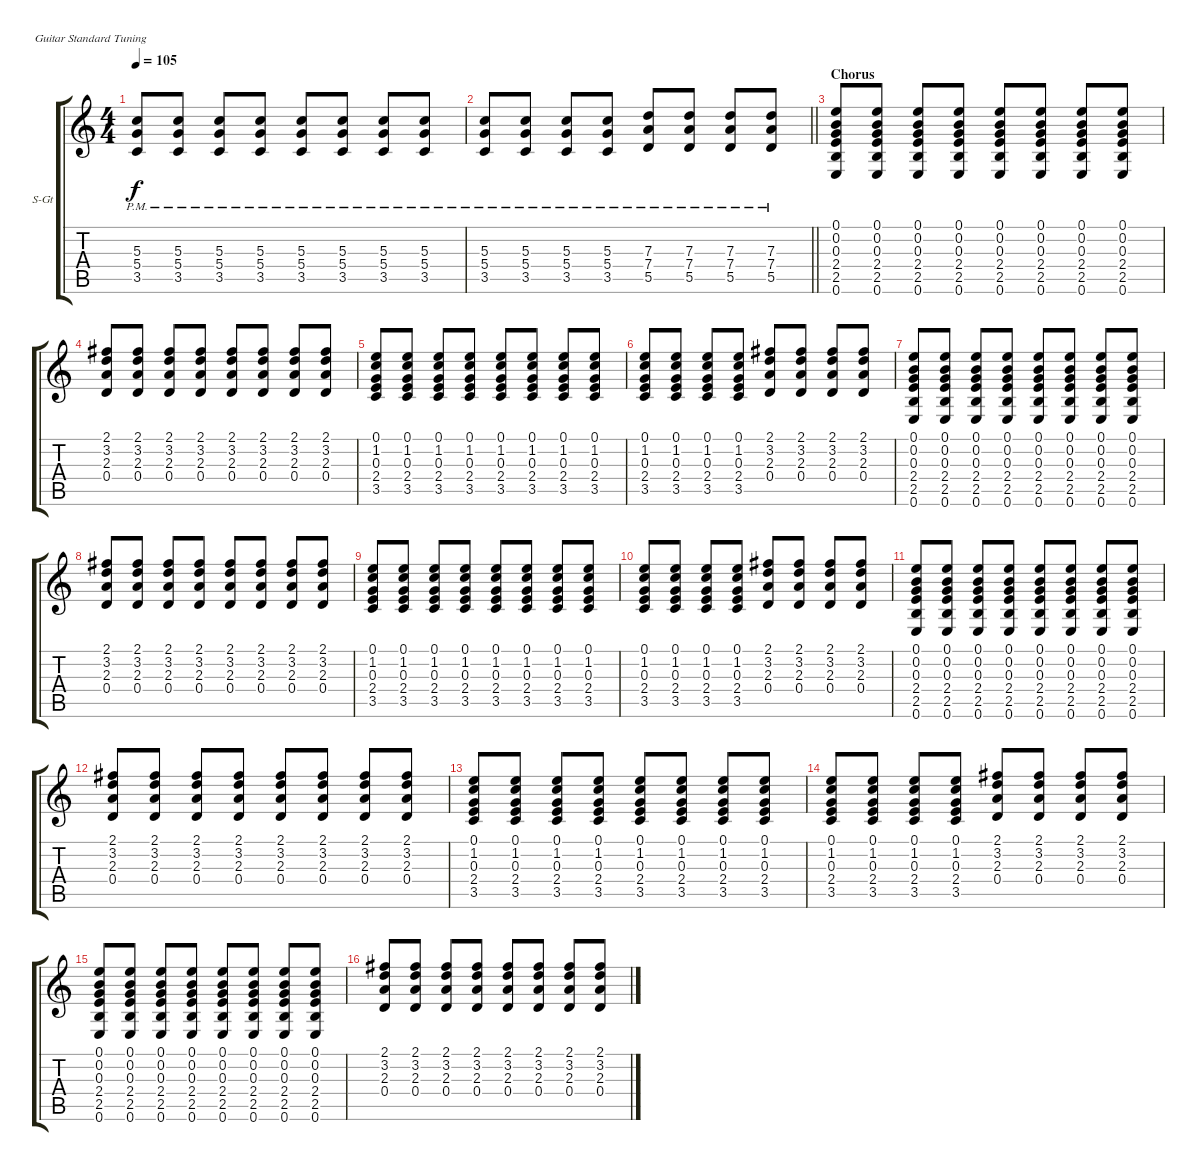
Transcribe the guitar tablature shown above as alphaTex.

\bracketExtendMode groupsimilarinstruments
\firstSystemTrackNameOrientation horizontal
\otherSystemsTrackNameOrientation horizontal
\track ("PM (Guitar)" "S-Gt") {instrument acousticguitarsteel}
\staff {score tabs}
\tuning (E4 B3 G3 D3 A2 E2)
\ts (4 4)
\tempo 105
\clef g2
\scale
0.333333
\ks c
(5.3{pm} 5.4{pm} 3.5{pm}).8{dy f} (5.3{pm} 5.4{pm} 3.5{pm}).8 (5.3{pm} 5.4{pm} 3.5{pm}).8 (5.3{pm} 5.4{pm} 3.5{pm}).8 (5.3{pm} 5.4{pm} 3.5{pm}).8 (5.3{pm} 5.4{pm} 3.5{pm}).8 (5.3{pm} 5.4{pm} 3.5{pm}).8 (5.3{pm} 5.4{pm} 3.5{pm}).8 |
\scale
0.333333
\barLineRight lightlight
(5.3{pm} 5.4{pm} 3.5{pm}).8 (5.3{pm} 5.4{pm} 3.5{pm}).8 (5.3{pm} 5.4{pm} 3.5{pm}).8 (5.3{pm} 5.4{pm} 3.5{pm}).8 (7.3{pm} 7.4{pm} 5.5{pm}).8 (7.3{pm} 7.4{pm} 5.5{pm}).8 (7.3{pm} 7.4{pm} 5.5{pm}).8 (7.3{pm} 7.4{pm} 5.5{pm}).8 |
\section ("" "Chorus")
\scale
0.333333 (0.1 0.2 0.3 2.4 2.5 0.6).8 (0.1 0.2 0.3 2.4 2.5 0.6).8 (0.1 0.2 0.3 2.4 2.5 0.6).8 (0.1 0.2 0.3 2.4 2.5 0.6).8 (0.1 0.2 0.3 2.4 2.5 0.6).8 (0.1 0.2 0.3 2.4 2.5 0.6).8 (0.1 0.2 0.3 2.4 2.5 0.6).8 (0.1 0.2 0.3 2.4 2.5 0.6).8 |
\scale
0.333333 (2.1 3.2 2.3 0.4).8 (2.1 3.2 2.3 0.4).8 (2.1 3.2 2.3 0.4).8 (2.1 3.2 2.3 0.4).8 (2.1 3.2 2.3 0.4).8 (2.1 3.2 2.3 0.4).8 (2.1 3.2 2.3 0.4).8 (2.1 3.2 2.3 0.4).8 |
\scale
0.333333 (0.1 1.2 0.3 2.4 3.5).8 (0.1 1.2 0.3 2.4 3.5).8 (0.1 1.2 0.3 2.4 3.5).8 (0.1 1.2 0.3 2.4 3.5).8 (0.1 1.2 0.3 2.4 3.5).8 (0.1 1.2 0.3 2.4 3.5).8 (0.1 1.2 0.3 2.4 3.5).8 (0.1 1.2 0.3 2.4 3.5).8 |
\scale
0.333333 (0.1 1.2 0.3 2.4 3.5).8 (0.1 1.2 0.3 2.4 3.5).8 (0.1 1.2 0.3 2.4 3.5).8 (0.1 1.2 0.3 2.4 3.5).8 (2.1 3.2 2.3 0.4).8 (2.1 3.2 2.3 0.4).8 (2.1 3.2 2.3 0.4).8 (2.1 3.2 2.3 0.4).8 |
\scale
0.333333 (0.1 0.2 0.3 2.4 2.5 0.6).8 (0.1 0.2 0.3 2.4 2.5 0.6).8 (0.1 0.2 0.3 2.4 2.5 0.6).8 (0.1 0.2 0.3 2.4 2.5 0.6).8 (0.1 0.2 0.3 2.4 2.5 0.6).8 (0.1 0.2 0.3 2.4 2.5 0.6).8 (0.1 0.2 0.3 2.4 2.5 0.6).8 (0.1 0.2 0.3 2.4 2.5 0.6).8 |
\scale
0.333333 (2.1 3.2 2.3 0.4).8 (2.1 3.2 2.3 0.4).8 (2.1 3.2 2.3 0.4).8 (2.1 3.2 2.3 0.4).8 (2.1 3.2 2.3 0.4).8 (2.1 3.2 2.3 0.4).8 (2.1 3.2 2.3 0.4).8 (2.1 3.2 2.3 0.4).8 |
\scale
0.333333 (0.1 1.2 0.3 2.4 3.5).8 (0.1 1.2 0.3 2.4 3.5).8 (0.1 1.2 0.3 2.4 3.5).8 (0.1 1.2 0.3 2.4 3.5).8 (0.1 1.2 0.3 2.4 3.5).8 (0.1 1.2 0.3 2.4 3.5).8 (0.1 1.2 0.3 2.4 3.5).8 (0.1 1.2 0.3 2.4 3.5).8 |
\scale
0.333333 (0.1 1.2 0.3 2.4 3.5).8 (0.1 1.2 0.3 2.4 3.5).8 (0.1 1.2 0.3 2.4 3.5).8 (0.1 1.2 0.3 2.4 3.5).8 (2.1 3.2 2.3 0.4).8 (2.1 3.2 2.3 0.4).8 (2.1 3.2 2.3 0.4).8 (2.1 3.2 2.3 0.4).8 |
\scale
0.333333 (0.1 0.2 0.3 2.4 2.5 0.6).8 (0.1 0.2 0.3 2.4 2.5 0.6).8 (0.1 0.2 0.3 2.4 2.5 0.6).8 (0.1 0.2 0.3 2.4 2.5 0.6).8 (0.1 0.2 0.3 2.4 2.5 0.6).8 (0.1 0.2 0.3 2.4 2.5 0.6).8 (0.1 0.2 0.3 2.4 2.5 0.6).8 (0.1 0.2 0.3 2.4 2.5 0.6).8 |
\scale
0.333333 (2.1 3.2 2.3 0.4).8 (2.1 3.2 2.3 0.4).8 (2.1 3.2 2.3 0.4).8 (2.1 3.2 2.3 0.4).8 (2.1 3.2 2.3 0.4).8 (2.1 3.2 2.3 0.4).8 (2.1 3.2 2.3 0.4).8 (2.1 3.2 2.3 0.4).8 |
\scale
0.333333 (0.1 1.2 0.3 2.4 3.5).8 (0.1 1.2 0.3 2.4 3.5).8 (0.1 1.2 0.3 2.4 3.5).8 (0.1 1.2 0.3 2.4 3.5).8 (0.1 1.2 0.3 2.4 3.5).8 (0.1 1.2 0.3 2.4 3.5).8 (0.1 1.2 0.3 2.4 3.5).8 (0.1 1.2 0.3 2.4 3.5).8 |
\scale
0.333333 (0.1 1.2 0.3 2.4 3.5).8 (0.1 1.2 0.3 2.4 3.5).8 (0.1 1.2 0.3 2.4 3.5).8 (0.1 1.2 0.3 2.4 3.5).8 (2.1 3.2 2.3 0.4).8 (2.1 3.2 2.3 0.4).8 (2.1 3.2 2.3 0.4).8 (2.1 3.2 2.3 0.4).8 |
\scale
0.333333 (0.1 0.2 0.3 2.4 2.5 0.6).8 (0.1 0.2 0.3 2.4 2.5 0.6).8 (0.1 0.2 0.3 2.4 2.5 0.6).8 (0.1 0.2 0.3 2.4 2.5 0.6).8 (0.1 0.2 0.3 2.4 2.5 0.6).8 (0.1 0.2 0.3 2.4 2.5 0.6).8 (0.1 0.2 0.3 2.4 2.5 0.6).8 (0.1 0.2 0.3 2.4 2.5 0.6).8 |
\scale
0.333333 (2.1 3.2 2.3 0.4).8 (2.1 3.2 2.3 0.4).8 (2.1 3.2 2.3 0.4).8 (2.1 3.2 2.3 0.4).8 (2.1 3.2 2.3 0.4).8 (2.1 3.2 2.3 0.4).8 (2.1 3.2 2.3 0.4).8 (2.1 3.2 2.3 0.4).8
